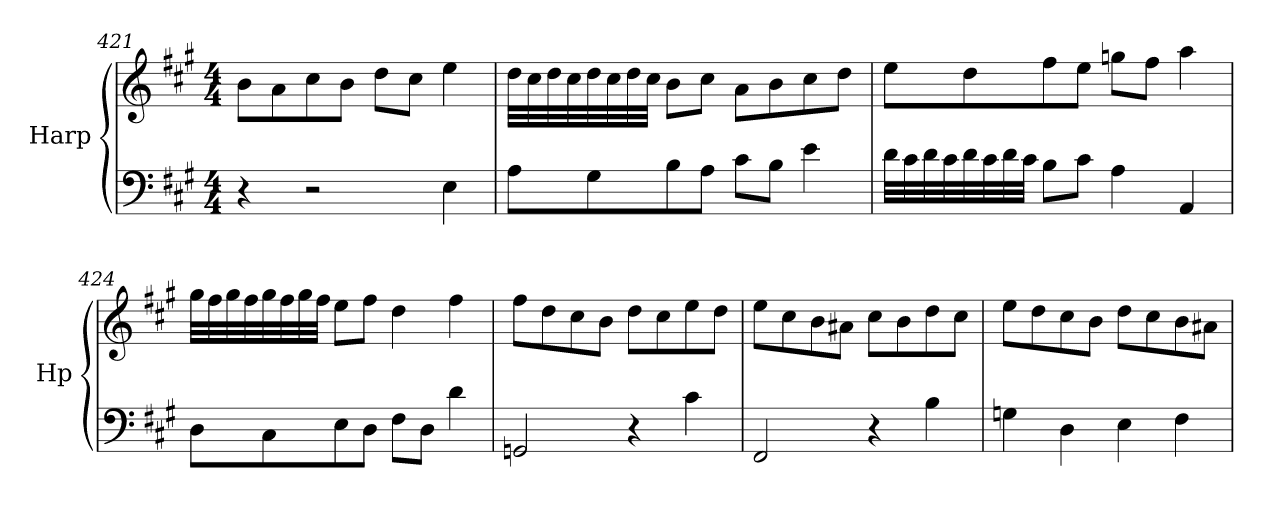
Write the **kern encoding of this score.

**kern	**kern
*part1	*part1
*staff2	*staff1
*I"Harp	*
*I'Hp	*
*clefF4	*clefG2
*k[f#c#g#]	*k[f#c#g#]
*M4/4	*M4/4
=421	=421
4r	8b\L
.	8a\
2r	8cc#\
.	8b\J
.	8dd\L
.	8cc#\J
4E\	4ee\
!!LO:LB:g=z
=422	=422
8A\L	32dd\LLL
.	32cc#\
.	32dd\
.	32cc#\
8G#\	32dd\
.	32cc#\
.	32dd\
.	32cc#\JJJ
8B\	8b\L
8A\J	8cc#\J
8c#\L	8a\L
8B\J	8b\
4e\	8cc#\
.	8dd\J
=423	=423
32d\LLL	8ee\L
32c#\	.
32d\	.
32c#\	.
32d\	8dd\
32c#\	.
32d\	.
32c#\JJJ	.
8B\L	8ff#\
8c#\J	8ee\J
4A\	8ggn\L
.	8ff#\J
4AA/	4aa\
=424	=424
8D\L	32gg#\LLL
.	32ff#\
.	32gg#\
.	32ff#\
8C#\	32gg#\
.	32ff#\
.	32gg#\
.	32ff#\JJJ
8E\	8ee\L
8D\J	8ff#\J
8F#\L	4dd\
8D\J	.
4d\	4ff#\
!!LO:LB:g=z
=425	=425
2GGn/	8ff#\L
.	8dd\
.	8cc#\
.	8b\J
4r	8dd\L
.	8cc#\
4c#\	8ee\
.	8dd\J
=426	=426
2FF#/	8ee\L
.	8cc#\
.	8b\
.	8a#X\J
4r	8cc#\L
.	8b\
4B\	8dd\
.	8cc#\J
=427	=427
4Gn\	8ee\L
.	8dd\
4D\	8cc#\
.	8b\J
4E\	8dd\L
.	8cc#\
4F#\	8b\
.	8a#X\J
=	=
*-	*-
